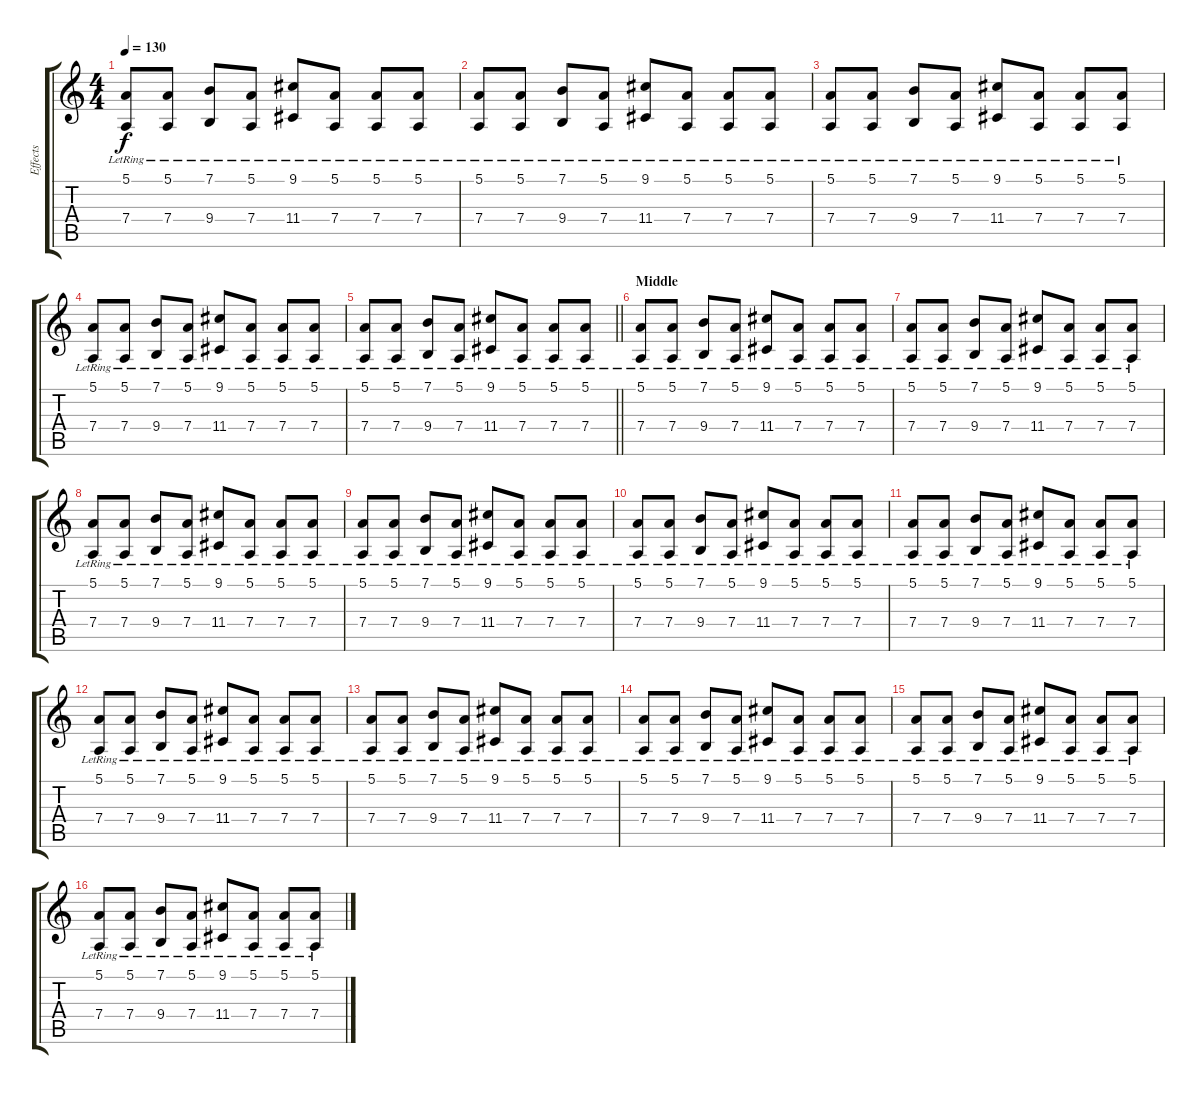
\track ("Effects" "Effects") {instrument pad1newage}
\staff {score tabs}
\tuning (E4 B3 G3 D3 A2 E2) {hide}
\ts (4 4)
\tempo 130
\clef g2
\ks c
(5.1{lr} 7.4{lr}).8{dy f} (5.1{lr} 7.4{lr}).8 (7.1{lr} 9.4{lr}).8 (5.1{lr} 7.4{lr}).8 (9.1{lr} 11.4{lr}).8 (5.1{lr} 7.4{lr}).8 (5.1{lr} 7.4{lr}).8 (5.1{lr} 7.4{lr}).8 |
(5.1{lr} 7.4{lr}).8 (5.1{lr} 7.4{lr}).8 (7.1{lr} 9.4{lr}).8 (5.1{lr} 7.4{lr}).8 (9.1{lr} 11.4{lr}).8 (5.1{lr} 7.4{lr}).8 (5.1{lr} 7.4{lr}).8 (5.1{lr} 7.4{lr}).8 |
(5.1{lr} 7.4{lr}).8 (5.1{lr} 7.4{lr}).8 (7.1{lr} 9.4{lr}).8 (5.1{lr} 7.4{lr}).8 (9.1{lr} 11.4{lr}).8 (5.1{lr} 7.4{lr}).8 (5.1{lr} 7.4{lr}).8 (5.1{lr} 7.4{lr}).8 |
(5.1{lr} 7.4{lr}).8 (5.1{lr} 7.4{lr}).8 (7.1{lr} 9.4{lr}).8 (5.1{lr} 7.4{lr}).8 (9.1{lr} 11.4{lr}).8 (5.1{lr} 7.4{lr}).8 (5.1{lr} 7.4{lr}).8 (5.1{lr} 7.4{lr}).8 |
\barLineRight lightlight
(5.1{lr} 7.4{lr}).8 (5.1{lr} 7.4{lr}).8 (7.1{lr} 9.4{lr}).8 (5.1{lr} 7.4{lr}).8 (9.1{lr} 11.4{lr}).8 (5.1{lr} 7.4{lr}).8 (5.1{lr} 7.4{lr}).8 (5.1{lr} 7.4{lr}).8 |
\section ("" "Middle")
(5.1{lr} 7.4{lr}).8{volume 8 balance 8 instrument electricpiano1} (5.1{lr} 7.4{lr}).8 (7.1{lr} 9.4{lr}).8 (5.1{lr} 7.4{lr}).8 (9.1{lr} 11.4{lr}).8 (5.1{lr} 7.4{lr}).8 (5.1{lr} 7.4{lr}).8 (5.1{lr} 7.4{lr}).8 |
(5.1{lr} 7.4{lr}).8 (5.1{lr} 7.4{lr}).8 (7.1{lr} 9.4{lr}).8 (5.1{lr} 7.4{lr}).8 (9.1{lr} 11.4{lr}).8 (5.1{lr} 7.4{lr}).8 (5.1{lr} 7.4{lr}).8 (5.1{lr} 7.4{lr}).8 |
(5.1{lr} 7.4{lr}).8 (5.1{lr} 7.4{lr}).8 (7.1{lr} 9.4{lr}).8 (5.1{lr} 7.4{lr}).8 (9.1{lr} 11.4{lr}).8 (5.1{lr} 7.4{lr}).8 (5.1{lr} 7.4{lr}).8 (5.1{lr} 7.4{lr}).8 |
(5.1{lr} 7.4{lr}).8 (5.1{lr} 7.4{lr}).8 (7.1{lr} 9.4{lr}).8 (5.1{lr} 7.4{lr}).8 (9.1{lr} 11.4{lr}).8 (5.1{lr} 7.4{lr}).8 (5.1{lr} 7.4{lr}).8 (5.1{lr} 7.4{lr}).8 |
(5.1{lr} 7.4{lr}).8 (5.1{lr} 7.4{lr}).8 (7.1{lr} 9.4{lr}).8 (5.1{lr} 7.4{lr}).8 (9.1{lr} 11.4{lr}).8 (5.1{lr} 7.4{lr}).8 (5.1{lr} 7.4{lr}).8 (5.1{lr} 7.4{lr}).8 |
(5.1{lr} 7.4{lr}).8 (5.1{lr} 7.4{lr}).8 (7.1{lr} 9.4{lr}).8 (5.1{lr} 7.4{lr}).8 (9.1{lr} 11.4{lr}).8 (5.1{lr} 7.4{lr}).8 (5.1{lr} 7.4{lr}).8 (5.1{lr} 7.4{lr}).8 |
(5.1{lr} 7.4{lr}).8 (5.1{lr} 7.4{lr}).8 (7.1{lr} 9.4{lr}).8 (5.1{lr} 7.4{lr}).8 (9.1{lr} 11.4{lr}).8 (5.1{lr} 7.4{lr}).8 (5.1{lr} 7.4{lr}).8 (5.1{lr} 7.4{lr}).8 |
(5.1{lr} 7.4{lr}).8 (5.1{lr} 7.4{lr}).8 (7.1{lr} 9.4{lr}).8 (5.1{lr} 7.4{lr}).8 (9.1{lr} 11.4{lr}).8 (5.1{lr} 7.4{lr}).8 (5.1{lr} 7.4{lr}).8 (5.1{lr} 7.4{lr}).8 |
(5.1{lr} 7.4{lr}).8 (5.1{lr} 7.4{lr}).8 (7.1{lr} 9.4{lr}).8 (5.1{lr} 7.4{lr}).8 (9.1{lr} 11.4{lr}).8 (5.1{lr} 7.4{lr}).8 (5.1{lr} 7.4{lr}).8 (5.1{lr} 7.4{lr}).8 |
(5.1{lr} 7.4{lr}).8 (5.1{lr} 7.4{lr}).8 (7.1{lr} 9.4{lr}).8 (5.1{lr} 7.4{lr}).8 (9.1{lr} 11.4{lr}).8 (5.1{lr} 7.4{lr}).8 (5.1{lr} 7.4{lr}).8 (5.1{lr} 7.4{lr}).8 |
(5.1{lr} 7.4{lr}).8 (5.1{lr} 7.4{lr}).8 (7.1{lr} 9.4{lr}).8 (5.1{lr} 7.4{lr}).8 (9.1{lr} 11.4{lr}).8 (5.1{lr} 7.4{lr}).8 (5.1{lr} 7.4{lr}).8 (5.1{lr} 7.4{lr}).8
